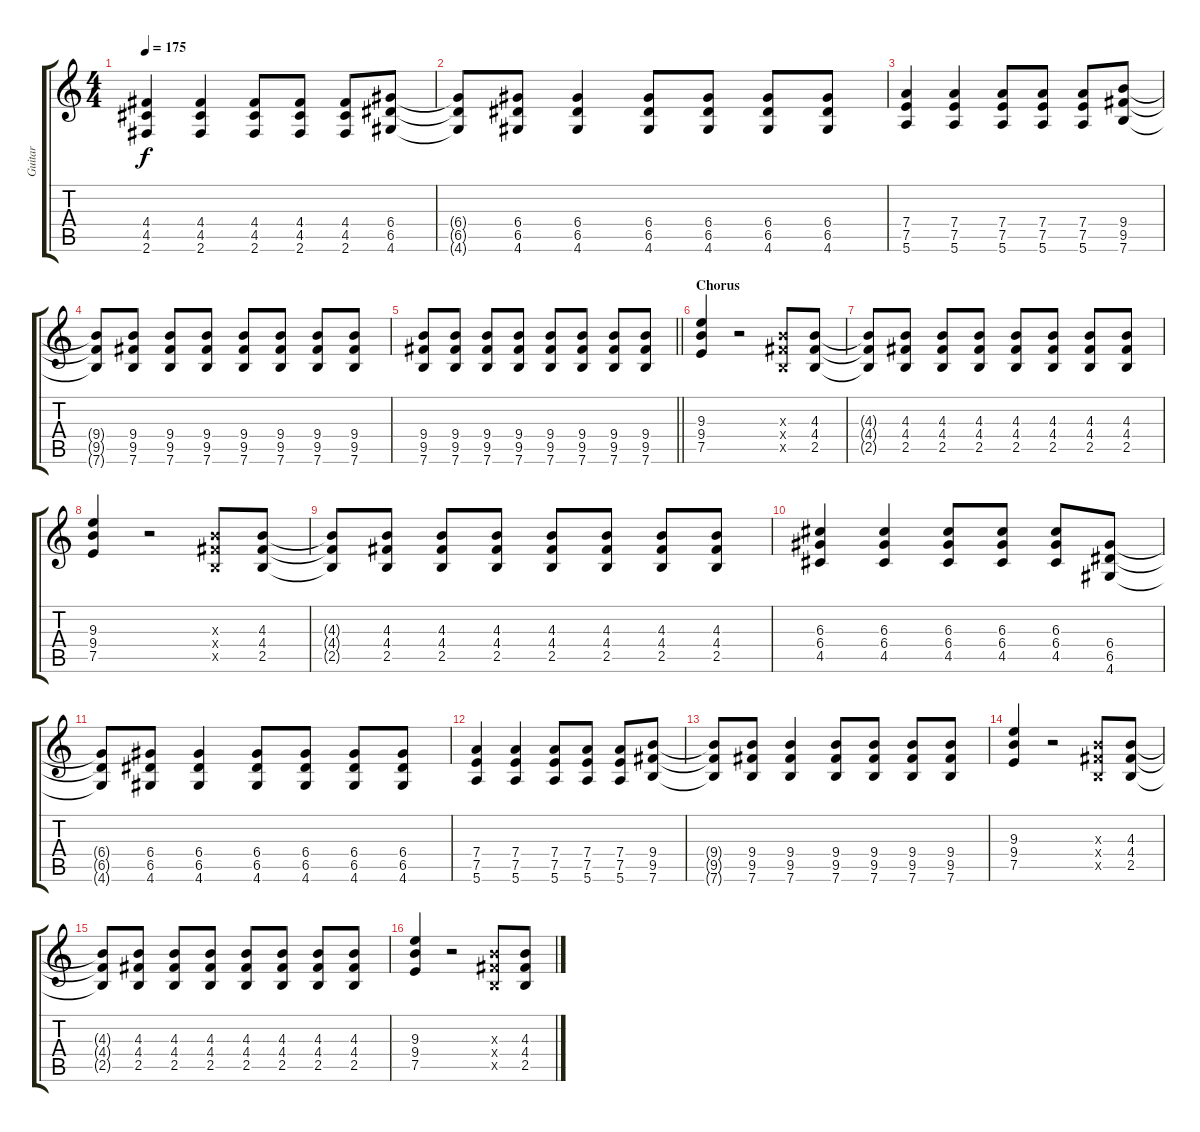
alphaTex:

\track ("Guitar" "Guitar") {instrument distortionguitar}
\staff {score tabs}
\tuning (E4 B3 G3 D3 A2 E2) {hide}
\ts (4 4)
\tempo 175
\clef g2
\ks c
(4.4 4.5 2.6).4{dy f} (4.4 4.5 2.6).4 (4.4 4.5 2.6).8 (4.4 4.5 2.6).8 (4.4 4.5 2.6).8 (6.4 6.5 4.6).8 |
(6.4{t} 6.5{t} 4.6{t}).8 (6.4 6.5 4.6).8 (6.4 6.5 4.6).4 (6.4 6.5 4.6).8 (6.4 6.5 4.6).8 (6.4 6.5 4.6).8 (6.4 6.5 4.6).8 |
(7.4 7.5 5.6).4 (7.4 7.5 5.6).4 (7.4 7.5 5.6).8 (7.4 7.5 5.6).8 (7.4 7.5 5.6).8 (9.4 9.5 7.6).8 |
(9.4{t} 9.5{t} 7.6{t}).8 (9.4 9.5 7.6).8 (9.4 9.5 7.6).8 (9.4 9.5 7.6).8 (9.4 9.5 7.6).8 (9.4 9.5 7.6).8 (9.4 9.5 7.6).8 (9.4 9.5 7.6).8 |
\barLineRight lightlight
(9.4 9.5 7.6).8 (9.4 9.5 7.6).8 (9.4 9.5 7.6).8 (9.4 9.5 7.6).8 (9.4 9.5 7.6).8 (9.4 9.5 7.6).8 (9.4 9.5 7.6).8 (9.4 9.5 7.6).8 |
\section ("" "Chorus")
(9.3 9.4 7.5).4 r.2 (4.3{x} 4.4{x} 2.5{x}).8 (4.3 4.4 2.5).8 |
(4.3{t} 4.4{t} 2.5{t}).8 (4.3 4.4 2.5).8 (4.3 4.4 2.5).8 (4.3 4.4 2.5).8 (4.3 4.4 2.5).8 (4.3 4.4 2.5).8 (4.3 4.4 2.5).8 (4.3 4.4 2.5).8 |
(9.3 9.4 7.5).4 r.2 (4.3{x} 4.4{x} 2.5{x}).8 (4.3 4.4 2.5).8 |
(4.3{t} 4.4{t} 2.5{t}).8 (4.3 4.4 2.5).8 (4.3 4.4 2.5).8 (4.3 4.4 2.5).8 (4.3 4.4 2.5).8 (4.3 4.4 2.5).8 (4.3 4.4 2.5).8 (4.3 4.4 2.5).8 |
(6.3 6.4 4.5).4 (6.3 6.4 4.5).4 (6.3 6.4 4.5).8 (6.3 6.4 4.5).8 (6.3 6.4 4.5).8 (6.4 6.5 4.6).8 |
(6.4{t} 6.5{t} 4.6{t}).8 (6.4 6.5 4.6).8 (6.4 6.5 4.6).4 (6.4 6.5 4.6).8 (6.4 6.5 4.6).8 (6.4 6.5 4.6).8 (6.4 6.5 4.6).8 |
(7.4 7.5 5.6).4 (7.4 7.5 5.6).4 (7.4 7.5 5.6).8 (7.4 7.5 5.6).8 (7.4 7.5 5.6).8 (9.4 9.5 7.6).8 |
(9.4{t} 9.5{t} 7.6{t}).8 (9.4 9.5 7.6).8 (9.4 9.5 7.6).4 (9.4 9.5 7.6).8 (9.4 9.5 7.6).8 (9.4 9.5 7.6).8 (9.4 9.5 7.6).8 |
(9.3 9.4 7.5).4 r.2 (4.3{x} 4.4{x} 2.5{x}).8 (4.3 4.4 2.5).8 |
(4.3{t} 4.4{t} 2.5{t}).8 (4.3 4.4 2.5).8 (4.3 4.4 2.5).8 (4.3 4.4 2.5).8 (4.3 4.4 2.5).8 (4.3 4.4 2.5).8 (4.3 4.4 2.5).8 (4.3 4.4 2.5).8 |
(9.3 9.4 7.5).4 r.2 (4.3{x} 4.4{x} 2.5{x}).8 (4.3 4.4 2.5).8
